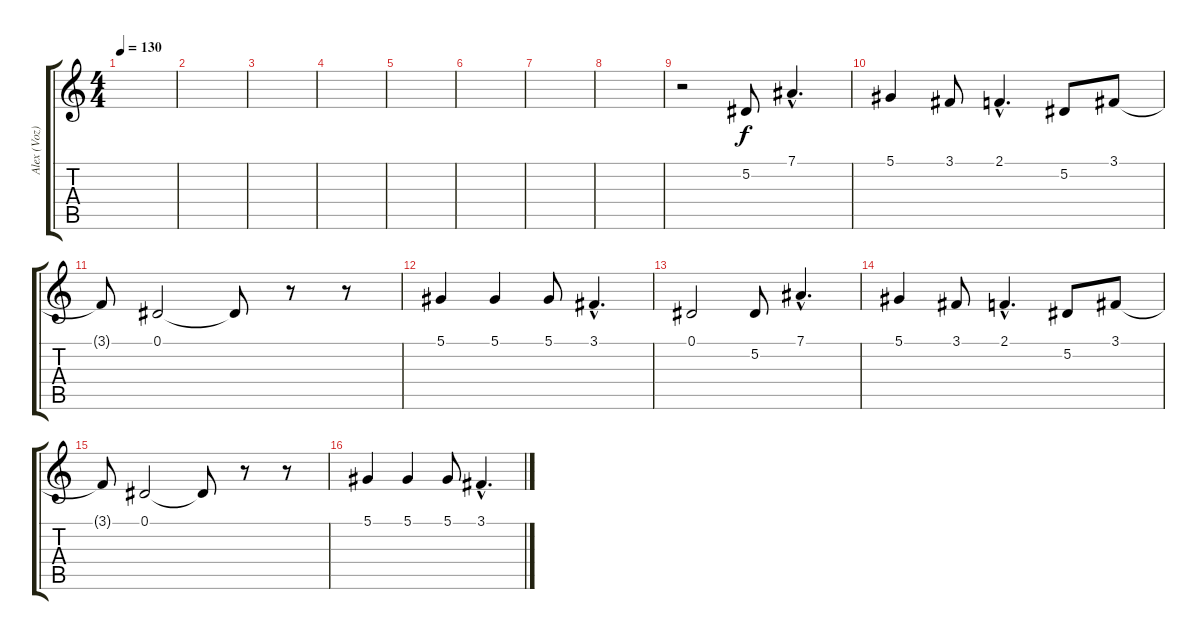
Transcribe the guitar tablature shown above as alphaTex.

\track ("Alex (Voz)" "Alex (Voz)") {instrument tenorsax}
\staff {score tabs}
\tuning (Eb4 Bb3 Gb3 Db3 Ab2 Eb2) {hide}
\ts (4 4)
\tempo 130
\clef g2
\ks c
|
|
|
|
|
|
|
|
r.2 5.2.8 7.1{hac}.4{d} |
5.1.4 3.1.8 2.1{hac}.4{d} 5.2.8 3.1.8 |
3.1{t}.8 0.1.2 0.1{t}.8 r.8 r.8 |
5.1.4 5.1.4 5.1.8 3.1{hac}.4{d} |
0.1.2 5.2.8 7.1{hac}.4{d} |
5.1.4 3.1.8 2.1{hac}.4{d} 5.2.8 3.1.8 |
3.1{t}.8 0.1.2 0.1{t}.8 r.8 r.8 |
5.1.4 5.1.4 5.1.8 3.1{hac}.4{d}
